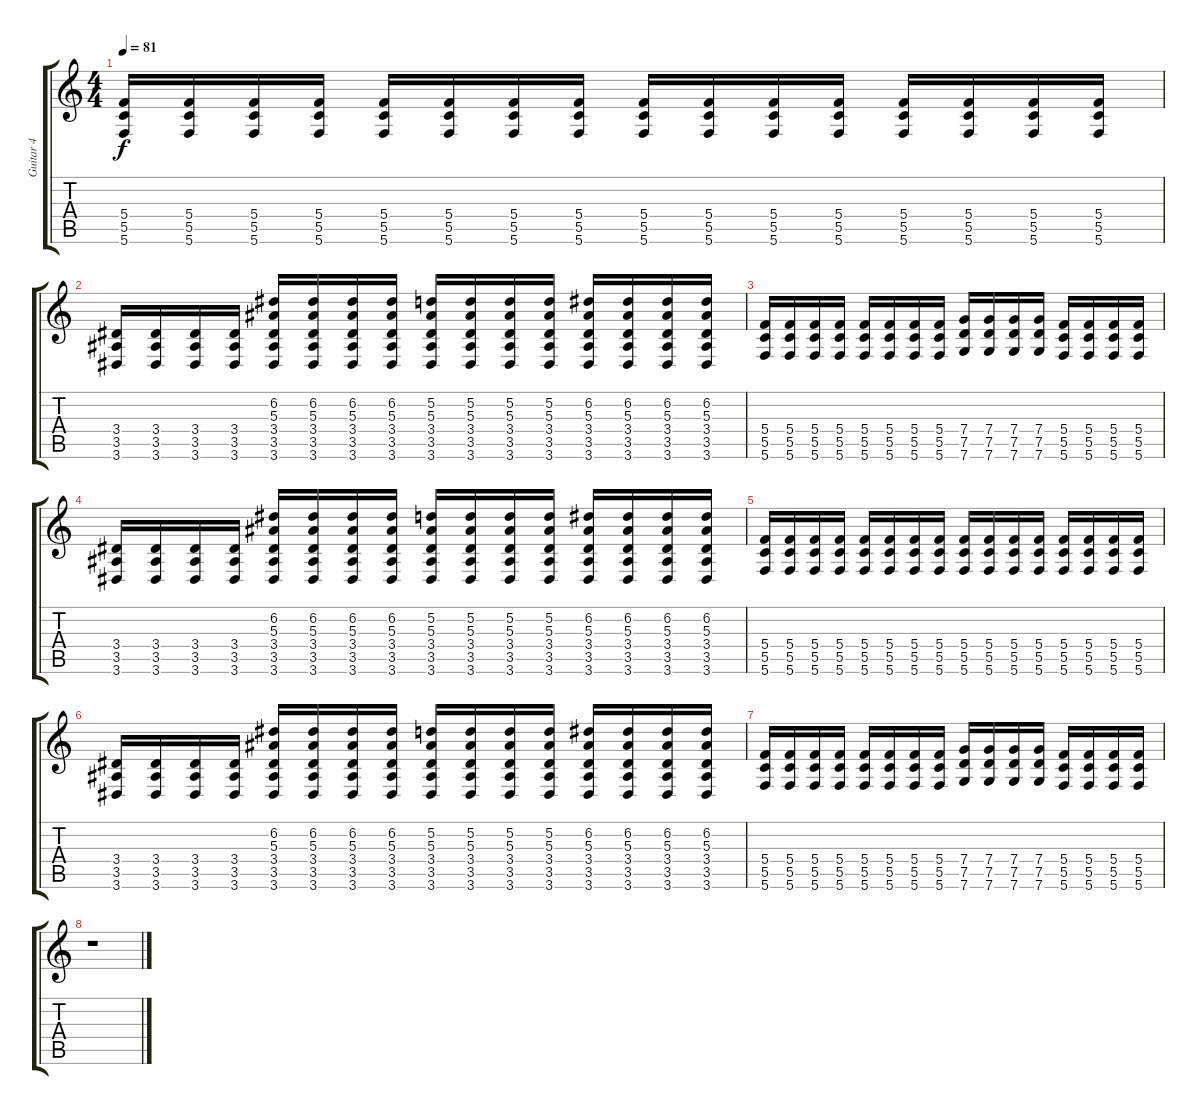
\track ("Guitar 4" "Guitar 4") {instrument distortionguitar}
\staff {score tabs}
\tuning (D4 A3 F3 C3 G2 C2) {hide}
\ts (4 4)
\tempo 81
\clef g2
\ks c
(5.4 5.5 5.6).16{dy f} (5.4 5.5 5.6).16 (5.4 5.5 5.6).16 (5.4 5.5 5.6).16 (5.4 5.5 5.6).16 (5.4 5.5 5.6).16 (5.4 5.5 5.6).16 (5.4 5.5 5.6).16 (5.4 5.5 5.6).16 (5.4 5.5 5.6).16 (5.4 5.5 5.6).16 (5.4 5.5 5.6).16 (5.4 5.5 5.6).16 (5.4 5.5 5.6).16 (5.4 5.5 5.6).16 (5.4 5.5 5.6).16 |
(3.4 3.5 3.6).16 (3.4 3.5 3.6).16 (3.4 3.5 3.6).16 (3.4 3.5 3.6).16 (6.2 5.3 3.4 3.5 3.6).16 (6.2 5.3 3.4 3.5 3.6).16 (6.2 5.3 3.4 3.5 3.6).16 (6.2 5.3 3.4 3.5 3.6).16 (5.2 5.3 3.4 3.5 3.6).16 (5.2 5.3 3.4 3.5 3.6).16 (5.2 5.3 3.4 3.5 3.6).16 (5.2 5.3 3.4 3.5 3.6).16 (6.2 5.3 3.4 3.5 3.6).16 (6.2 5.3 3.4 3.5 3.6).16 (6.2 5.3 3.4 3.5 3.6).16 (6.2 5.3 3.4 3.5 3.6).16 |
(5.4 5.5 5.6).16 (5.4 5.5 5.6).16 (5.4 5.5 5.6).16 (5.4 5.5 5.6).16 (5.4 5.5 5.6).16 (5.4 5.5 5.6).16 (5.4 5.5 5.6).16 (5.4 5.5 5.6).16 (7.4 7.5 7.6).16 (7.4 7.5 7.6).16 (7.4 7.5 7.6).16 (7.4 7.5 7.6).16 (5.4 5.5 5.6).16 (5.4 5.5 5.6).16 (5.4 5.5 5.6).16 (5.4 5.5 5.6).16 |
(3.4 3.5 3.6).16 (3.4 3.5 3.6).16 (3.4 3.5 3.6).16 (3.4 3.5 3.6).16 (6.2 5.3 3.4 3.5 3.6).16 (6.2 5.3 3.4 3.5 3.6).16 (6.2 5.3 3.4 3.5 3.6).16 (6.2 5.3 3.4 3.5 3.6).16 (5.2 5.3 3.4 3.5 3.6).16 (5.2 5.3 3.4 3.5 3.6).16 (5.2 5.3 3.4 3.5 3.6).16 (5.2 5.3 3.4 3.5 3.6).16 (6.2 5.3 3.4 3.5 3.6).16 (6.2 5.3 3.4 3.5 3.6).16 (6.2 5.3 3.4 3.5 3.6).16 (6.2 5.3 3.4 3.5 3.6).16 |
(5.4 5.5 5.6).16 (5.4 5.5 5.6).16 (5.4 5.5 5.6).16 (5.4 5.5 5.6).16 (5.4 5.5 5.6).16 (5.4 5.5 5.6).16 (5.4 5.5 5.6).16 (5.4 5.5 5.6).16 (5.4 5.5 5.6).16 (5.4 5.5 5.6).16 (5.4 5.5 5.6).16 (5.4 5.5 5.6).16 (5.4 5.5 5.6).16 (5.4 5.5 5.6).16 (5.4 5.5 5.6).16 (5.4 5.5 5.6).16 |
(3.4 3.5 3.6).16 (3.4 3.5 3.6).16 (3.4 3.5 3.6).16 (3.4 3.5 3.6).16 (6.2 5.3 3.4 3.5 3.6).16 (6.2 5.3 3.4 3.5 3.6).16 (6.2 5.3 3.4 3.5 3.6).16 (6.2 5.3 3.4 3.5 3.6).16 (5.2 5.3 3.4 3.5 3.6).16 (5.2 5.3 3.4 3.5 3.6).16 (5.2 5.3 3.4 3.5 3.6).16 (5.2 5.3 3.4 3.5 3.6).16 (6.2 5.3 3.4 3.5 3.6).16 (6.2 5.3 3.4 3.5 3.6).16 (6.2 5.3 3.4 3.5 3.6).16 (6.2 5.3 3.4 3.5 3.6).16 |
(5.4 5.5 5.6).16 (5.4 5.5 5.6).16 (5.4 5.5 5.6).16 (5.4 5.5 5.6).16 (5.4 5.5 5.6).16 (5.4 5.5 5.6).16 (5.4 5.5 5.6).16 (5.4 5.5 5.6).16 (7.4 7.5 7.6).16 (7.4 7.5 7.6).16 (7.4 7.5 7.6).16 (7.4 7.5 7.6).16 (5.4 5.5 5.6).16 (5.4 5.5 5.6).16 (5.4 5.5 5.6).16 (5.4 5.5 5.6).16 |
r.1
